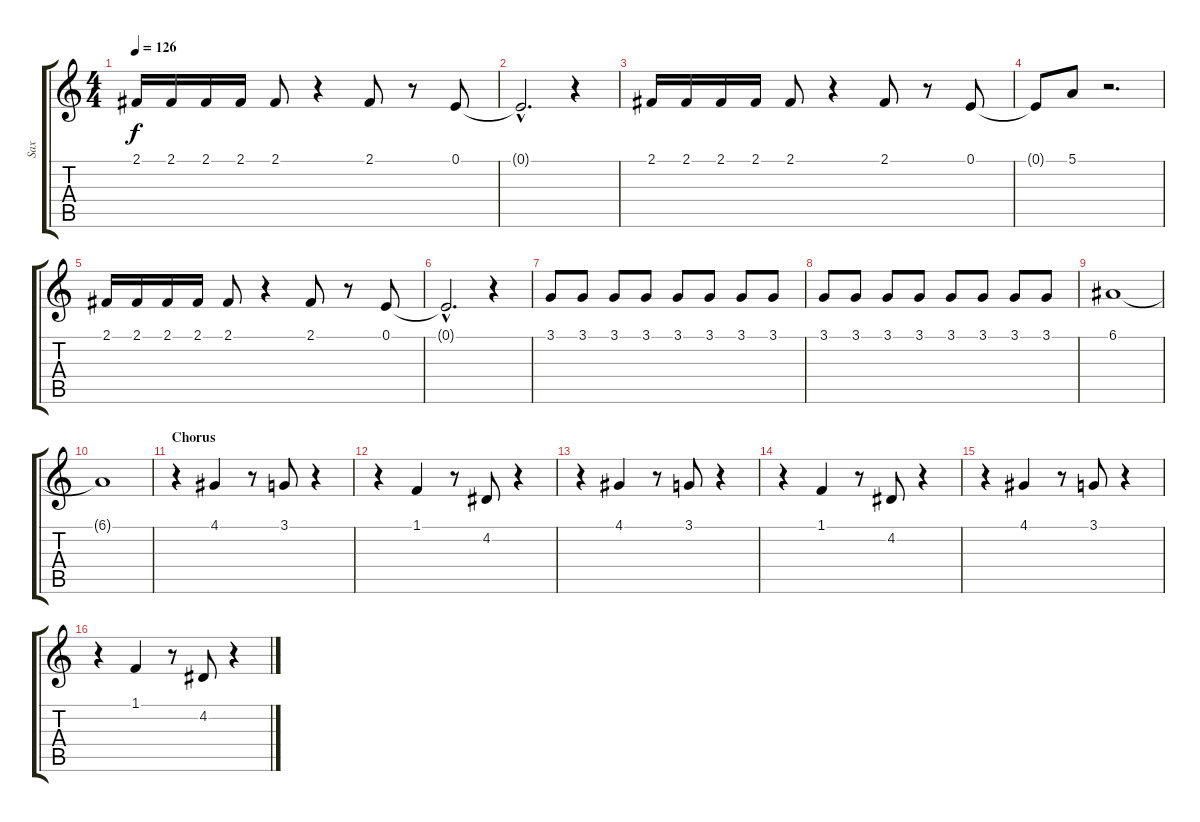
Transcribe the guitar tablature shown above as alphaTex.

\track ("Sax" "Sax") {instrument tenorsax}
\staff {score tabs}
\tuning (E4 B3 G3 D3 A2 E2) {hide}
\ts (4 4)
\tempo 126
\clef g2
\ks c
2.1.16{dy f} 2.1.16 2.1.16 2.1.16 2.1.8 r.4 2.1.8 r.8 0.1.8 |
0.1{hac t}.2{d} r.4 |
2.1.16 2.1.16 2.1.16 2.1.16 2.1.8 r.4 2.1.8 r.8 0.1.8 |
0.1{t}.8 5.1.8 r.2{d} |
2.1.16 2.1.16 2.1.16 2.1.16 2.1.8 r.4 2.1.8 r.8 0.1.8 |
0.1{hac t}.2{d} r.4 |
3.1.8 3.1.8 3.1.8 3.1.8 3.1.8 3.1.8 3.1.8 3.1.8 |
3.1.8 3.1.8 3.1.8 3.1.8 3.1.8 3.1.8 3.1.8 3.1.8 |
6.1.1 |
6.1{t}.1 |
\section ("" "Chorus")
r.4 4.1.4 r.8 3.1.8 r.4 |
r.4 1.1.4 r.8 4.2.8 r.4 |
r.4 4.1.4 r.8 3.1.8 r.4 |
r.4 1.1.4 r.8 4.2.8 r.4 |
r.4 4.1.4 r.8 3.1.8 r.4 |
r.4 1.1.4 r.8 4.2.8 r.4
